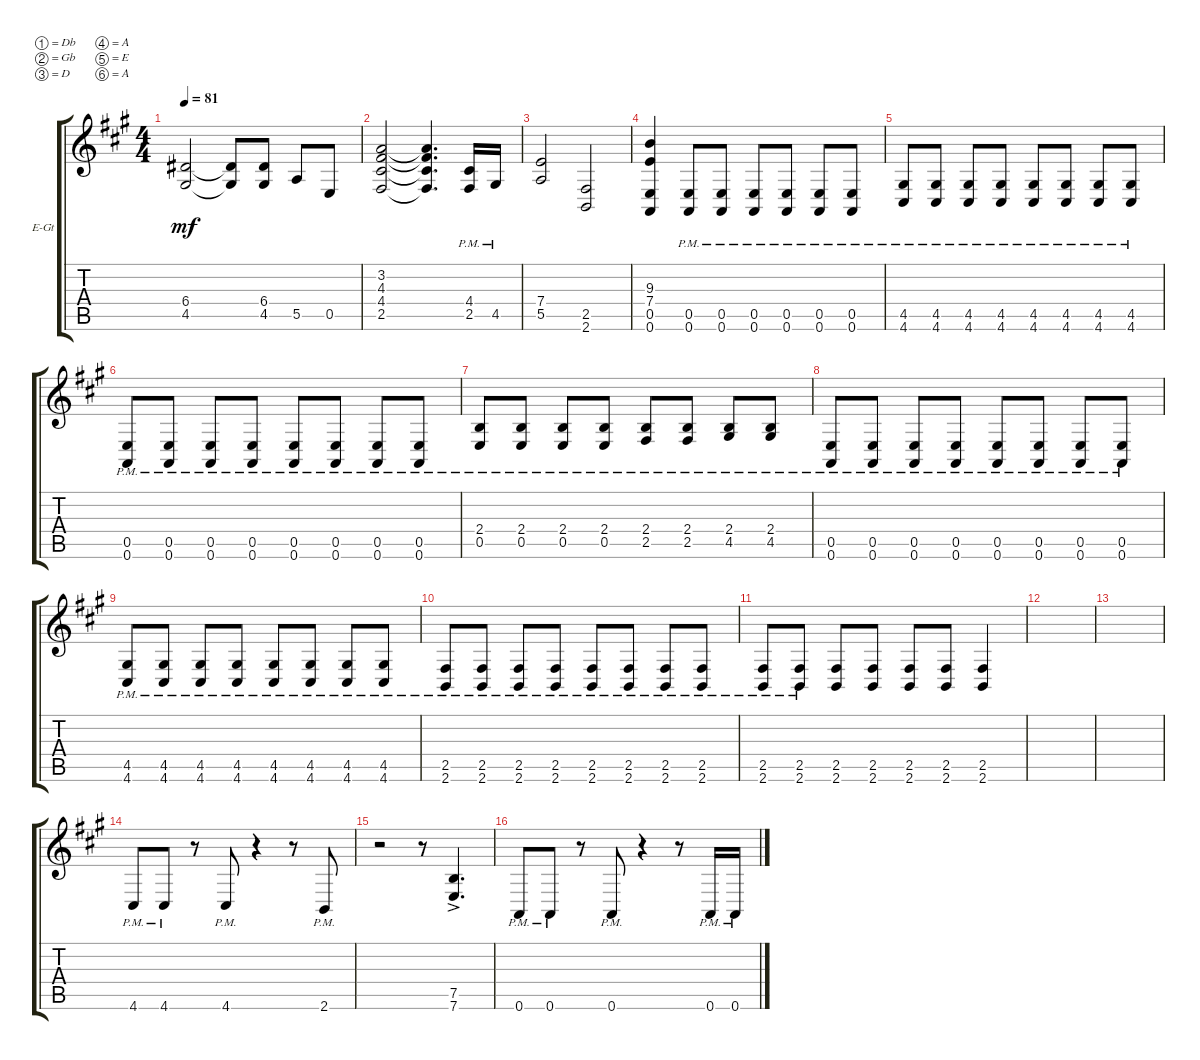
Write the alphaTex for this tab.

\defaultSystemsLayout 4
\bracketExtendMode groupsimilarinstruments
\firstSystemTrackNameOrientation horizontal
\otherSystemsTrackNameOrientation horizontal
\track ("Electric Guitar" "E-Gt") {instrument distortionguitar}
\staff {score tabs}
\tuning (Db4 Gb3 D3 A2 E2 A1)
\ts (4 4)
\tempo 81
\clef g2
\ks f#minor
(4.5 6.4).2{dy mf} (6.4{t} 4.5{t}).8 (4.5 6.4).8 5.5.8 0.5.8 |
(2.5 4.4 4.3 3.2).2 (3.2{t} 4.3{t} 4.4{t} 2.5{t}).4{d} (2.5{pm} 4.4{pm}).16 4.5{pm}.16 |
(5.5 7.4).2 (2.6 2.5).2 |
(0.6 0.5 7.4 9.3).4 (0.5{pm} 0.6{pm}).8 (0.5{pm} 0.6{pm}).8 (0.5{pm} 0.6{pm}).8 (0.5{pm} 0.6{pm}).8 (0.5{pm} 0.6{pm}).8 (0.5{pm} 0.6{pm}).8 |
(4.5{pm} 4.6{pm}).8 (4.5{pm} 4.6{pm}).8 (4.5{pm} 4.6{pm}).8 (4.5{pm} 4.6{pm}).8 (4.5{pm} 4.6{pm}).8 (4.5{pm} 4.6{pm}).8 (4.5{pm} 4.6{pm}).8 (4.5{pm} 4.6{pm}).8 |
(0.5{pm} 0.6{pm}).8 (0.5{pm} 0.6{pm}).8 (0.5{pm} 0.6{pm}).8 (0.5{pm} 0.6{pm}).8 (0.5{pm} 0.6{pm}).8 (0.5{pm} 0.6{pm}).8 (0.5{pm} 0.6{pm}).8 (0.5{pm} 0.6{pm}).8 |
(0.5{pm} 2.4{pm}).8 (0.5{pm} 2.4{pm}).8 (0.5{pm} 2.4{pm}).8 (0.5{pm} 2.4{pm}).8 (2.5{pm} 2.4{pm}).8 (2.5{pm} 2.4{pm}).8 (4.5{pm} 2.4{pm}).8 (4.5{pm} 2.4{pm}).8 |
(0.5{pm} 0.6{pm}).8 (0.5{pm} 0.6{pm}).8 (0.5{pm} 0.6{pm}).8 (0.5{pm} 0.6{pm}).8 (0.5{pm} 0.6{pm}).8 (0.5{pm} 0.6{pm}).8 (0.5{pm} 0.6{pm}).8 (0.5{pm} 0.6{pm}).8 |
(4.5{pm} 4.6{pm}).8 (4.5{pm} 4.6{pm}).8 (4.5{pm} 4.6{pm}).8 (4.5{pm} 4.6{pm}).8 (4.5{pm} 4.6{pm}).8 (4.5{pm} 4.6{pm}).8 (4.5{pm} 4.6{pm}).8 (4.5{pm} 4.6{pm}).8 |
(2.5{pm} 2.6{pm}).8 (2.5{pm} 2.6{pm}).8 (2.5{pm} 2.6{pm}).8 (2.5{pm} 2.6{pm}).8 (2.5{pm} 2.6{pm}).8 (2.5{pm} 2.6{pm}).8 (2.5{pm} 2.6{pm}).8 (2.5{pm} 2.6{pm}).8 |
(2.5{pm} 2.6{pm}).8 (2.5{pm} 2.6{pm}).8 (2.5 2.6).8 (2.5 2.6).8 (2.5 2.6).8 (2.5 2.6).8 (2.5 2.6).4 |
|
|
4.6{pm}.8 4.6{pm}.8 r.8 4.6{pm}.8 r.4 r.8 2.6{pm}.8 |
r.2 r.8 (7.6{ac} 7.5{ac}).4{d} |
0.6{pm}.8 0.6{pm}.8 r.8 0.6{pm}.8 r.4 r.8 0.6{pm}.16 0.6{pm}.16
